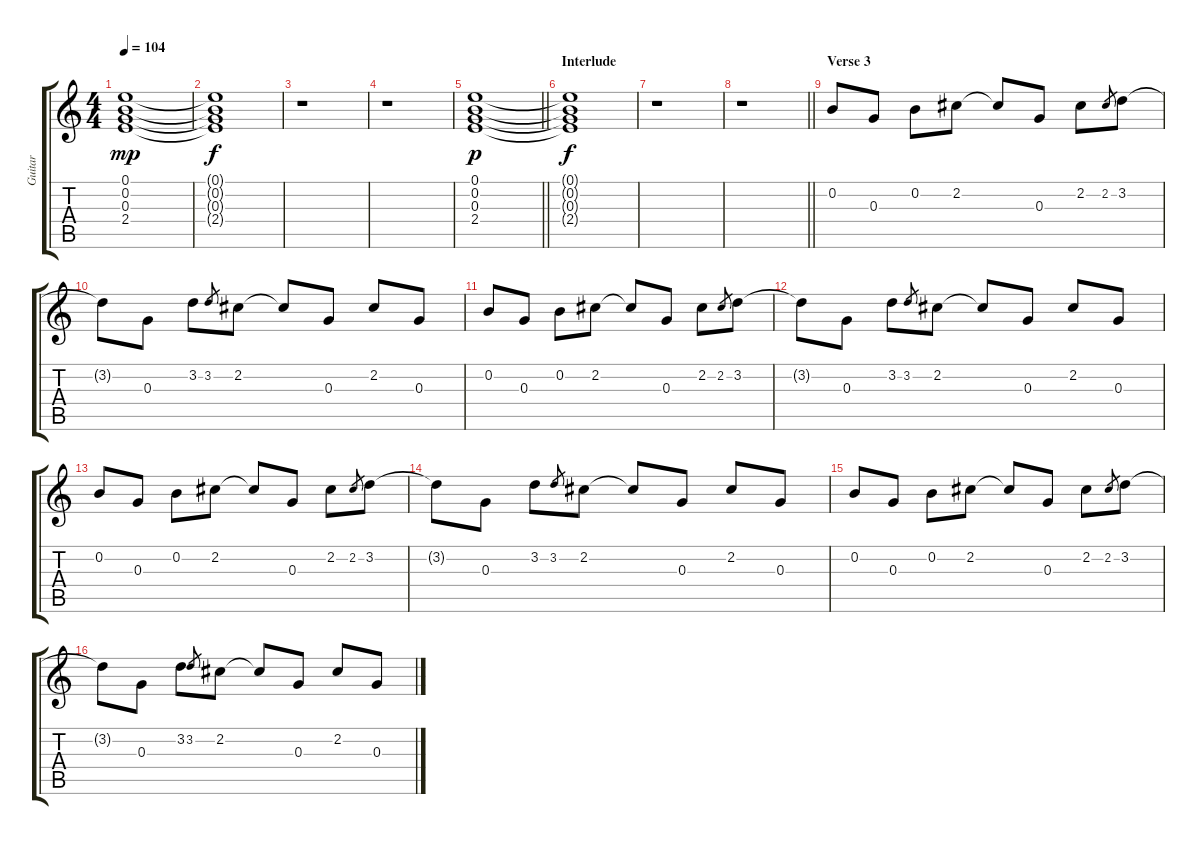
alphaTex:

\track ("Guitar" "Guitar") {instrument electricguitarjazz}
\staff {score tabs}
\tuning (E4 B3 G3 D3 A2 E2) {hide}
\ts (4 4)
\tempo 104
\clef g2
\ks c
(0.1 0.2 0.3 2.4).1{dy mp instrument electricguitarjazz} |
(0.1{t} 0.2{t} 0.3{t} 2.4{t}).1{dy f} |
r.1 |
r.1 |
\barLineRight lightlight
(0.1 0.2 0.3 2.4).1{dy p volume 16 balance 5} |
\section ("" "Interlude")
(0.1{t} 0.2{t} 0.3{t} 2.4{t}).1{dy f} |
r.1 |
\barLineRight lightlight
r.1 |
\section ("" "Verse 3")
0.2.8 0.3.8 0.2.8 2.2.8 2.2{t}.8 0.3.8 2.2.8 2.2.8{gr} 3.2.8 |
3.2{t}.8 0.3.8 3.2.8 3.2.8{gr} 2.2.8 2.2{t}.8 0.3.8 2.2.8 0.3.8 |
0.2.8 0.3.8 0.2.8 2.2.8 2.2{t}.8 0.3.8 2.2.8 2.2.8{gr} 3.2.8 |
3.2{t}.8 0.3.8 3.2.8 3.2.8{gr} 2.2.8 2.2{t}.8 0.3.8 2.2.8 0.3.8 |
0.2.8 0.3.8 0.2.8 2.2.8 2.2{t}.8 0.3.8 2.2.8 2.2.8{gr} 3.2.8 |
3.2{t}.8 0.3.8 3.2.8 3.2.8{gr} 2.2.8 2.2{t}.8 0.3.8 2.2.8 0.3.8 |
0.2.8 0.3.8 0.2.8 2.2.8 2.2{t}.8 0.3.8 2.2.8 2.2.8{gr} 3.2.8 |
3.2{t}.8 0.3.8 3.2.8 3.2.8{gr} 2.2.8 2.2{t}.8 0.3.8 2.2.8 0.3.8
